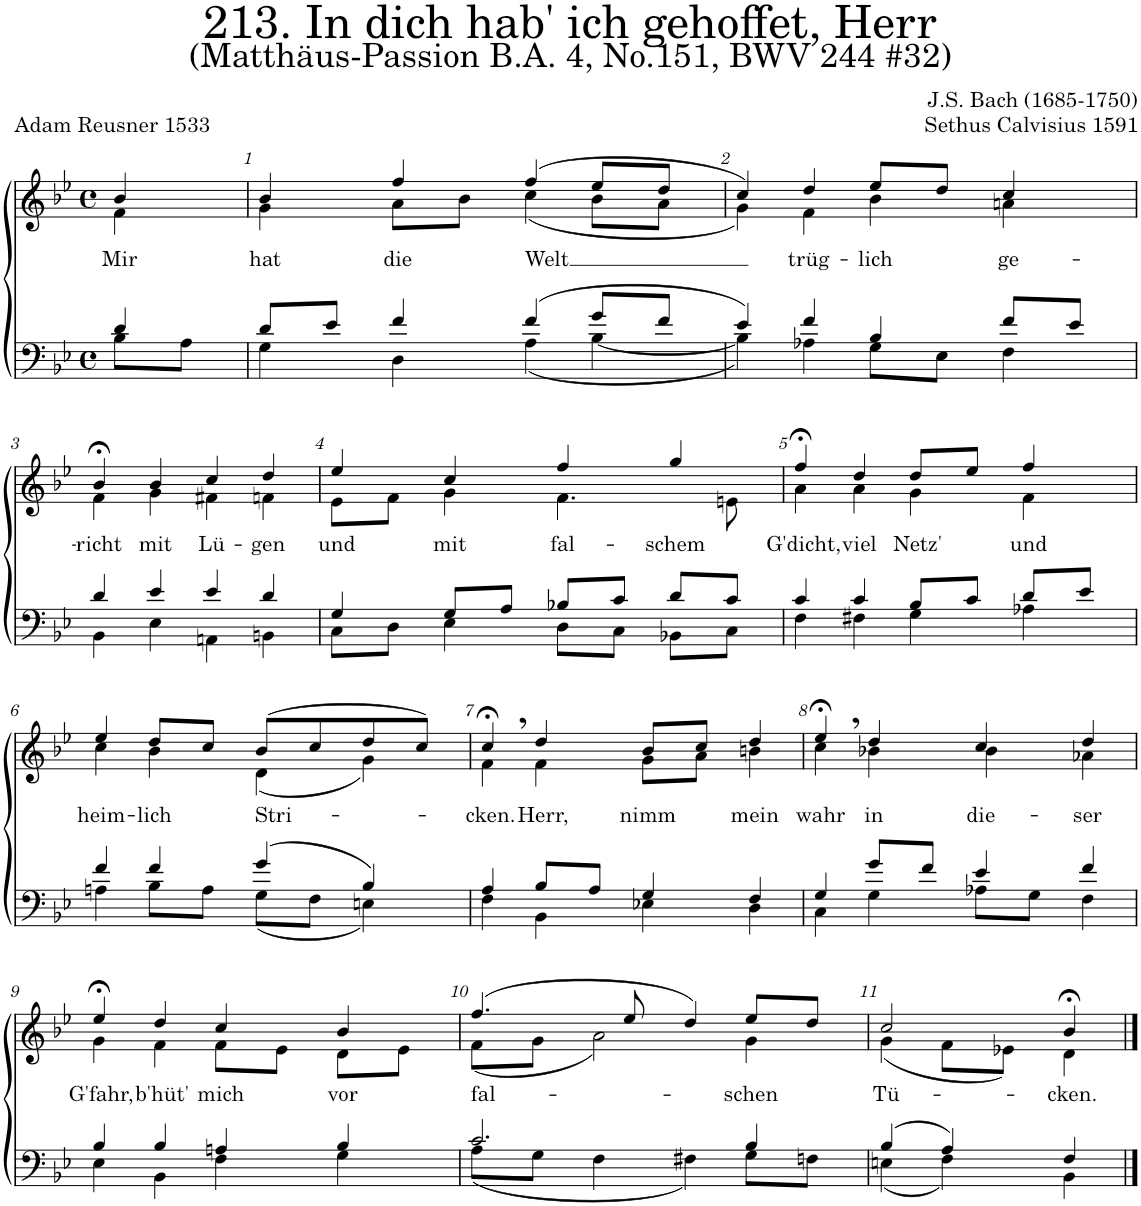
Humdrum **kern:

**kern	**kern	**text
*part2	*part1	*part1
*staff2	*staff1	*staff1
*I"Tenor/Bass	*I"Soprano/Alto	*
*clefF4	*clefG2	*
*k[b-e-]	*k[b-e-]	*
*M4/4	*M4/4	*
*met(c)	*met(c)	*
=	=	=
*^	*	*
!	!	!	!LO:LY:b
*	*	*^	*
4d/	8B-\L	4b-/	4f\	Mir
.	8A\J	.	.	.
=1	=1	=1	=1	=1
!	!	!	!	!LO:LY:b
8d/L	4G\	4b-;</	4g\	hat
8e-;</J	.	.	.	.
!	!	!	!	!LO:LY:b
4f/	4D\	4ff/	8a\L	die
.	.	.	8b-\J	.
!	!	!	!	!LO:LY:b
(4f/	(4A\	(4ff/	(4cc\	Welt
8g/L	[4B-\	8ee-/L	8b-\L	.
8f/J	.	8dd/J	8a\J	.
=2	=2	=2	=2	=2
4e-/)	4B-\])	4cc;</)	4g\)	.
!	!	!	!	!LO:LY:b
4f/	4A-X\	4dd/	4f\	trüg-
!	!	!	!	!LO:LY:b
4B-/	8G\L	8ee-/L	4b-\	-lich
.	8E-\J	8dd/J	.	.
!	!	!	!	!LO:LY:b
8f/L	4F\	4cc/	4an\	ge-
8e-/J	.	.	.	.
!!LO:LB:g=z	!!
=3	=3	=3	=3	=3
!	!	!	!	!LO:LY:b
4d/	4BB-\	4b-;<,/	4f\	-richt
!	!	!	!	!LO:LY:b
4e-/	4E-\	4b-/	4g\	mit
!	!	!	!	!LO:LY:b
4e-/	4AAn\	4cc/	4f#X\	Lü-
!	!	!	!	!LO:LY:b
4d/	4BBn\	4dd/	4fn\	-gen
=4	=4	=4	=4	=4
!	!	!	!	!LO:LY:b
4G/	8C\L	4ee-/	8e-\L	und
.	8D\J	.	8f\J	.
!	!	!	!	!LO:LY:b
8G/L	4E-\	4cc;</	4g\	mit
8A/J	.	.	.	.
!	!	!	!	!LO:LY:b
8B-X/L	8D\L	4ff/	4.f\	fal-
8c/J	8C\J	.	.	.
!	!	!	!	!LO:LY:b
8d/L	8BB-X\L	4gg/	.	-schem
8c/J	8C\J	.	8en\	.
=5	=5	=5	=5	=5
!	!	!	!	!LO:LY:b
4c/	4F\	4ff;<,/	4a\	G'dicht,
!	!	!	!	!LO:LY:b
4c/	4F#X\	4dd/	4a\	viel
!	!	!	!	!LO:LY:b
8B-/L	4G\	8dd/L	4g\	Netz'
8c/J	.	8ee-/J	.	.
!	!	!	!	!LO:LY:b
8d/L	4A-X\	4ff/	4f\	und
8e-/J	.	.	.	.
!!LO:LB:g=z	!!
=6	=6	=6	=6	=6
!	!	!	!	!LO:LY:b
4f/	4An\	4ee-/	4cc\	heim-
!	!	!	!	!LO:LY:b
4f/	8B-\L	8dd/L	4b-\	-lich
.	8A\J	8cc/J	.	.
!	!	!	!	!LO:LY:b
(4g/	(8G\L	(8b-/L	(4d\	Stri-
.	8F\J	8cc/	.	.
4B-/)	4En\)	8dd;</	4g\)	.
.	.	8cc/J)	.	.
=7	=7	=7	=7	=7
!	!	!	!	!LO:LY:b
4A/	4F\	4cc;<,/	4f\	-cken.
!	!	!	!	!LO:LY:b
8B-/L	4BB-\	4dd;</	4f\	Herr,
8A/J	.	.	.	.
!	!	!	!	!LO:LY:b
4G/	4E-X\	8b-/L	8g\L	nimm
.	.	8cc/J	8a\J	.
!	!	!	!	!LO:LY:b
4F/	4D\	4dd/	4bn\	mein
=8	=8	=8	=8	=8
!	!	!	!	!LO:LY:b
4G/	4C\	4ee-;<,/	4cc\	wahr
!	!	!	!	!LO:LY:b
8g/L	4G\	4dd/	4b-X\	in
8f/J	.	.	.	.
!	!	!	!	!LO:LY:b
4e-/	8A-X\L	4cc/	4b-\	die-
.	8G\J	.	.	.
!	!	!	!	!LO:LY:b
4f/	4F\	4dd/	4a-X\	-ser
!!LO:LB:g=z	!!
=9	=9	=9	=9	=9
!	!	!	!	!LO:LY:b
4B-/	4E-\	4ee-;<,/	4g\	G'fahr,
!	!	!	!	!LO:LY:b
4B-/	4BB-\	4dd;</	4f\	b'hüt'
!	!	!	!	!LO:LY:b
4An/	4F\	4cc/	8f\L	mich
.	.	.	8e-\J	.
!	!	!	!	!LO:LY:b
4B-/	4G\	4b-/	8d\L	vor
.	.	.	8e-\J	.
=10	=10	=10	=10	=10
!	!	!	!	!LO:LY:b
2.c/	(8A\L	(4.ff/	(8f\L	fal-
.	8G\J	.	8g\J	.
.	4F\	.	2a\)	.
.	.	8ee-/	.	.
.	4F#X\)	4dd;</)	.	.
!	!	!	!	!LO:LY:b
4B-/	8G\L	8ee-/L	4g\	-schen
.	8Fn\J	8dd/J	.	.
=11	=11	=11	=11	=11
!	!	!	!	!LO:LY:b
(4B-/	(4En\	2cc;</	(4g\	Tü-
4A/)	4F\)	.	8f\L	.
.	.	.	8e-X\J)	.
!	!	!	!	!LO:LY:b
4F/	4BB-\	4b-;</	4d\	-cken.
*v	*v	*	*	*
*	*v	*v	*
==	==	==
*-	*-	*-
